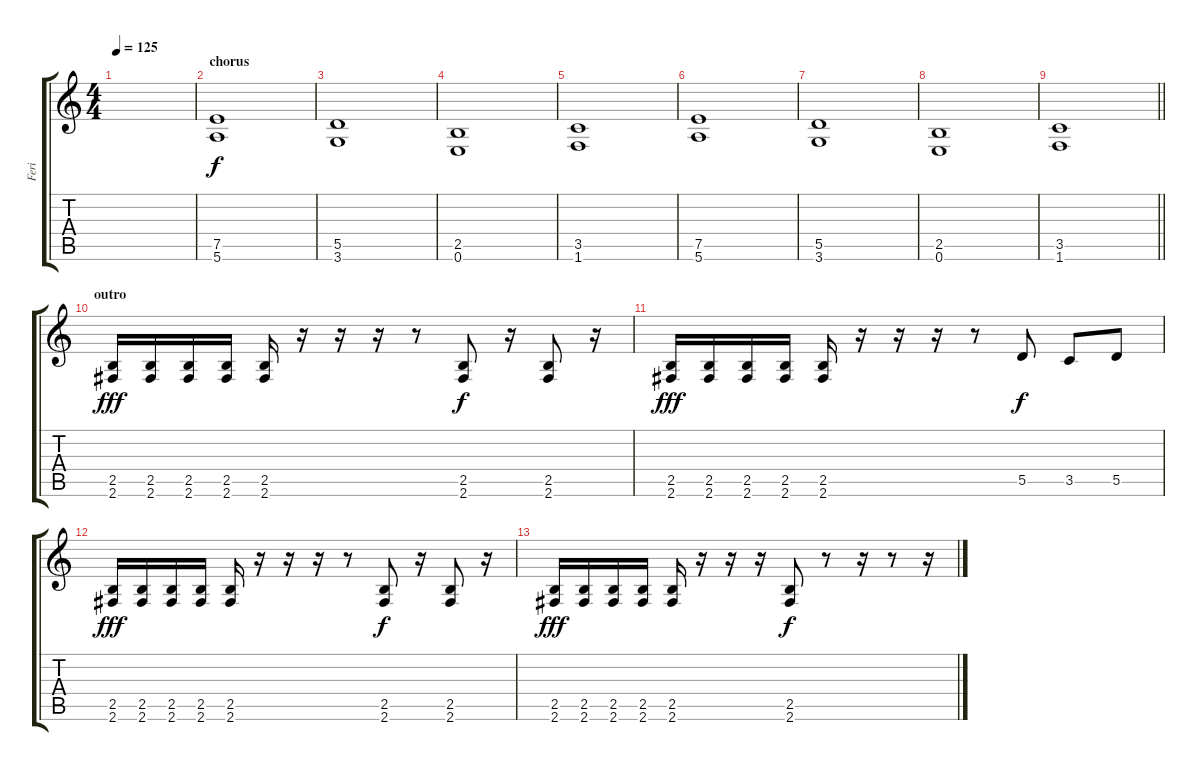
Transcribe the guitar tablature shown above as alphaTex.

\track ("Feri" "Feri") {instrument distortionguitar}
\staff {score tabs}
\tuning (E4 B3 G3 D3 A2 E2) {hide}
\ts (4 4)
\tempo 125
\clef g2
\ks c
|
\section ("" "chorus")
(7.5 5.6).1 |
(5.5 3.6).1 |
(2.5 0.6).1 |
(3.5 1.6).1 |
(7.5 5.6).1 |
(5.5 3.6).1 |
(2.5 0.6).1 |
\barLineRight lightlight
(3.5 1.6).1 |
\section ("" "outro")
(2.5 2.6).16{dy fff} (2.5 2.6).16 (2.5 2.6).16 (2.5 2.6).16 (2.5 2.6).16 r.16 r.16 r.16 r.8 (2.5 2.6).8{dy f} r.16 (2.5 2.6).8 r.16 |
(2.5 2.6).16{dy fff} (2.5 2.6).16 (2.5 2.6).16 (2.5 2.6).16 (2.5 2.6).16 r.16 r.16 r.16 r.8 5.5.8{dy f} 3.5.8 5.5.8 |
(2.5 2.6).16{dy fff} (2.5 2.6).16 (2.5 2.6).16 (2.5 2.6).16 (2.5 2.6).16 r.16 r.16 r.16 r.8 (2.5 2.6).8{dy f} r.16 (2.5 2.6).8 r.16 |
(2.5 2.6).16{dy fff} (2.5 2.6).16 (2.5 2.6).16 (2.5 2.6).16 (2.5 2.6).16 r.16 r.16 r.16 (2.5 2.6).8{dy f} r.8 r.16 r.8 r.16
